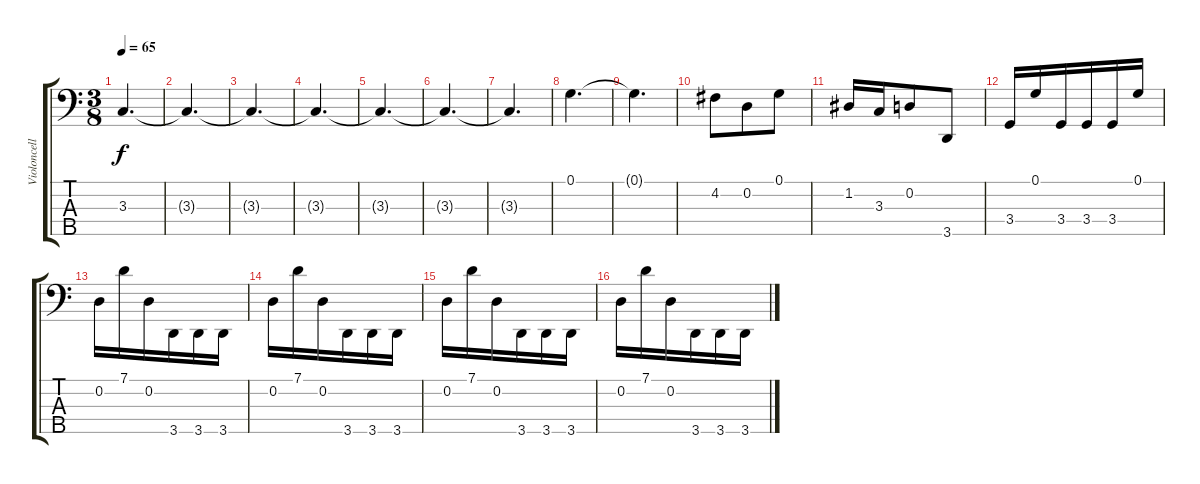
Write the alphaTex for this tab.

\track ("Violoncelli" "Violoncell") {instrument electricbasspick}
\staff {score tabs}
\tuning (G2 D2 A1 E1 B0) {hide}
\ts (3 8)
\tempo 65
\clef f4
\ks c
3.3.4{d dy f} |
3.3{t}.4{d} |
3.3{t}.4{d} |
3.3{t}.4{d} |
3.3{t}.4{d} |
3.3{t}.4{d} |
3.3{t}.4{d} |
0.1.4{d} |
0.1{t}.4{d} |
4.2.8 0.2.8 0.1.8 |
1.2.16 3.3.16 0.2.8 3.5.8 |
3.4.16 0.1.16 3.4.16 3.4.16 3.4.16 0.1.16 |
0.2.16 7.1.16 0.2.16 3.5.16 3.5.16 3.5.16 |
0.2.16 7.1.16 0.2.16 3.5.16 3.5.16 3.5.16 |
0.2.16 7.1.16 0.2.16 3.5.16 3.5.16 3.5.16 |
0.2.16 7.1.16 0.2.16 3.5.16 3.5.16 3.5.16
